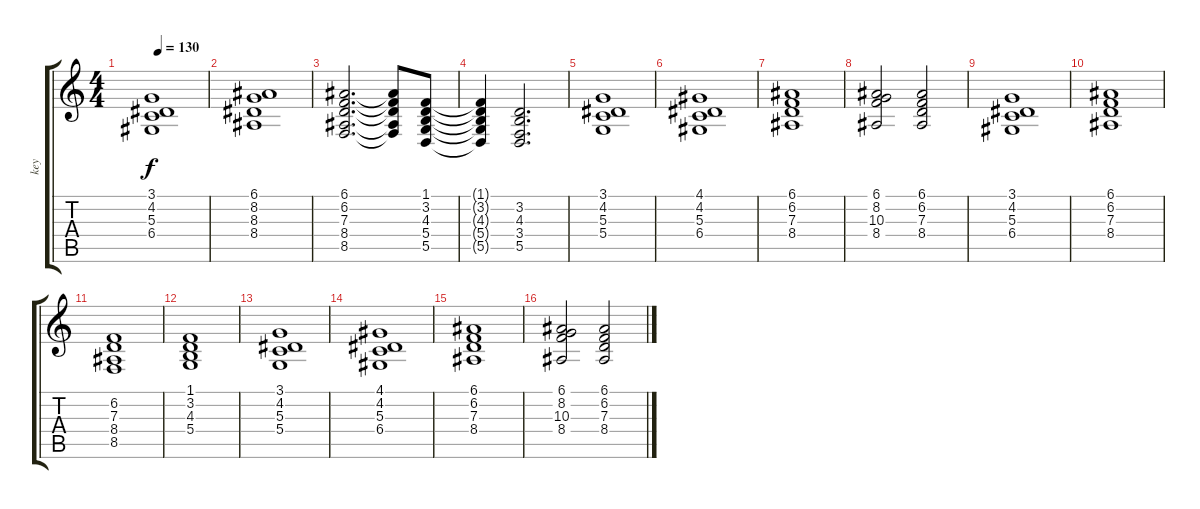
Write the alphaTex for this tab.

\track ("key" "key") {instrument acousticgrandpiano}
\staff {score tabs}
\tuning (E4 B3 G3 D3 A2 E2) {hide}
\ts (4 4)
\tempo 130
\clef g2
\ks c
(3.1 4.2 5.3 6.4).1{dy f} |
(6.1 8.2 8.3 8.4).1 |
(6.1 6.2 7.3 8.4 8.5).2{d} (6.1{t} 6.2{t} 7.3{t} 8.4{t} 8.5{t}).8 (1.1 3.2 4.3 5.4 5.5).8 |
(1.1{t} 3.2{t} 4.3{t} 5.4{t} 5.5{t}).4 (3.2 4.3 3.4 5.5).2{d} |
(3.1 4.2 5.3 5.4).1 |
(4.1 4.2 5.3 6.4).1 |
(6.1 6.2 7.3 8.4).1 |
(6.1 8.2 10.3 8.4).2 (6.1 6.2 7.3 8.4).2 |
(3.1 4.2 5.3 6.4).1 |
(6.1 6.2 7.3 8.4).1 |
(6.2 7.3 8.4 8.5).1 |
(1.1 3.2 4.3 5.4).1 |
(3.1 4.2 5.3 5.4).1 |
(4.1 4.2 5.3 6.4).1 |
(6.1 6.2 7.3 8.4).1 |
(6.1 8.2 10.3 8.4).2 (6.1 6.2 7.3 8.4).2
